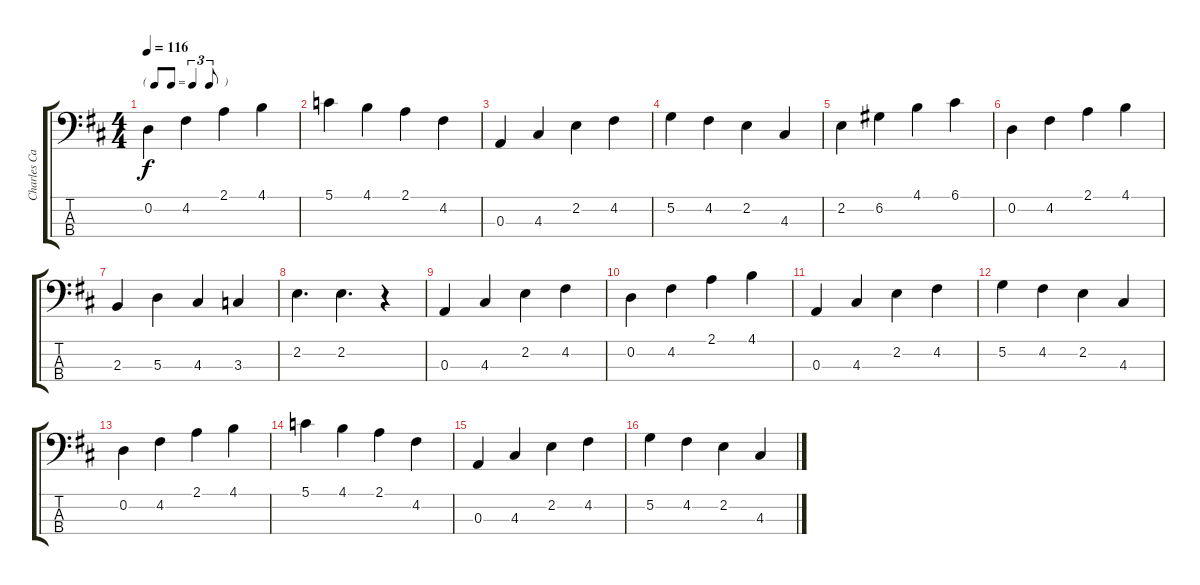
\track ("Charles Calmese – Bass" "Charles Ca") {instrument electricbassfinger}
\staff {score tabs}
\tuning (G2 D2 A1 E1) {hide}
\ts (4 4)
\tf triplet8th
\tempo 116
\clef f4
\ks d
0.2.4{dy f} 4.2.4 2.1.4 4.1.4 |
5.1.4 4.1.4 2.1.4 4.2.4 |
0.3.4 4.3.4 2.2.4 4.2.4 |
5.2.4 4.2.4 2.2.4 4.3.4 |
2.2.4 6.2.4 4.1.4 6.1.4 |
0.2.4 4.2.4 2.1.4 4.1.4 |
2.3.4 5.3.4 4.3.4 3.3.4 |
2.2.4{d} 2.2.4{d} r.4 |
0.3.4 4.3.4 2.2.4 4.2.4 |
0.2.4 4.2.4 2.1.4 4.1.4 |
0.3.4 4.3.4 2.2.4 4.2.4 |
5.2.4 4.2.4 2.2.4 4.3.4 |
0.2.4 4.2.4 2.1.4 4.1.4 |
5.1.4 4.1.4 2.1.4 4.2.4 |
0.3.4 4.3.4 2.2.4 4.2.4 |
5.2.4 4.2.4 2.2.4 4.3.4
